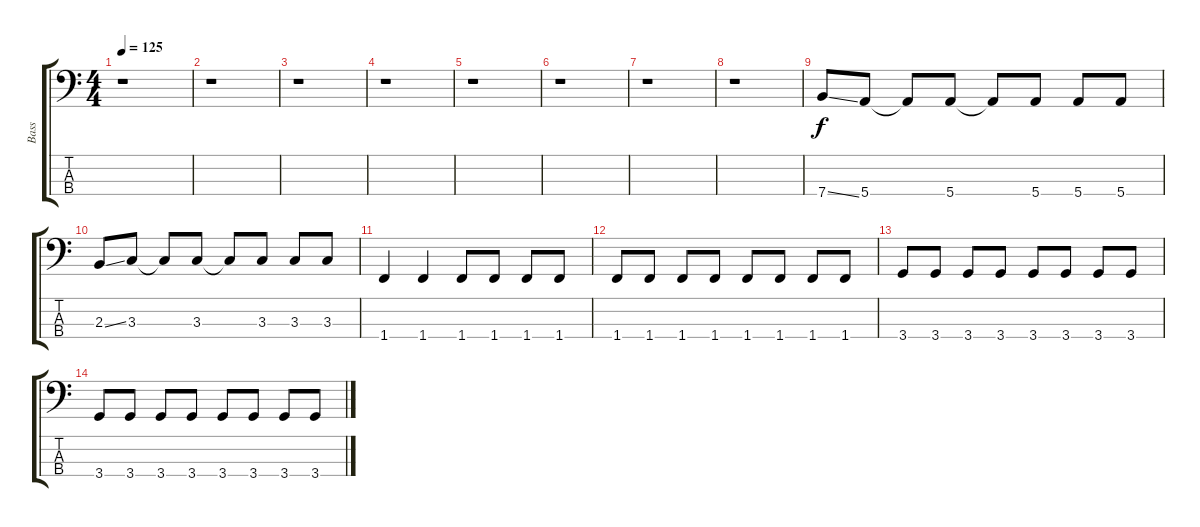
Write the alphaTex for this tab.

\track ("Bass" "Bass") {instrument electricbassfinger}
\staff {score tabs}
\tuning (G2 D2 A1 E1) {hide}
\ts (4 4)
\tempo 125
\clef f4
\ks c
r.1{dy f instrument electricbassfinger} |
r.1 |
r.1 |
r.1 |
r.1 |
r.1 |
r.1 |
r.1 |
7.4{ss}.8 5.4.8 5.4{t}.8 5.4.8 5.4{t}.8 5.4.8 5.4.8 5.4.8 |
2.3{ss}.8 3.3.8 3.3{t}.8 3.3.8 3.3{t}.8 3.3.8 3.3.8 3.3.8 |
1.4.4 1.4.4 1.4.8 1.4.8 1.4.8 1.4.8 |
1.4.8 1.4.8 1.4.8 1.4.8 1.4.8 1.4.8 1.4.8 1.4.8 |
3.4.8 3.4.8 3.4.8 3.4.8 3.4.8 3.4.8 3.4.8 3.4.8 |
3.4.8 3.4.8 3.4.8 3.4.8 3.4.8 3.4.8 3.4.8 3.4.8
